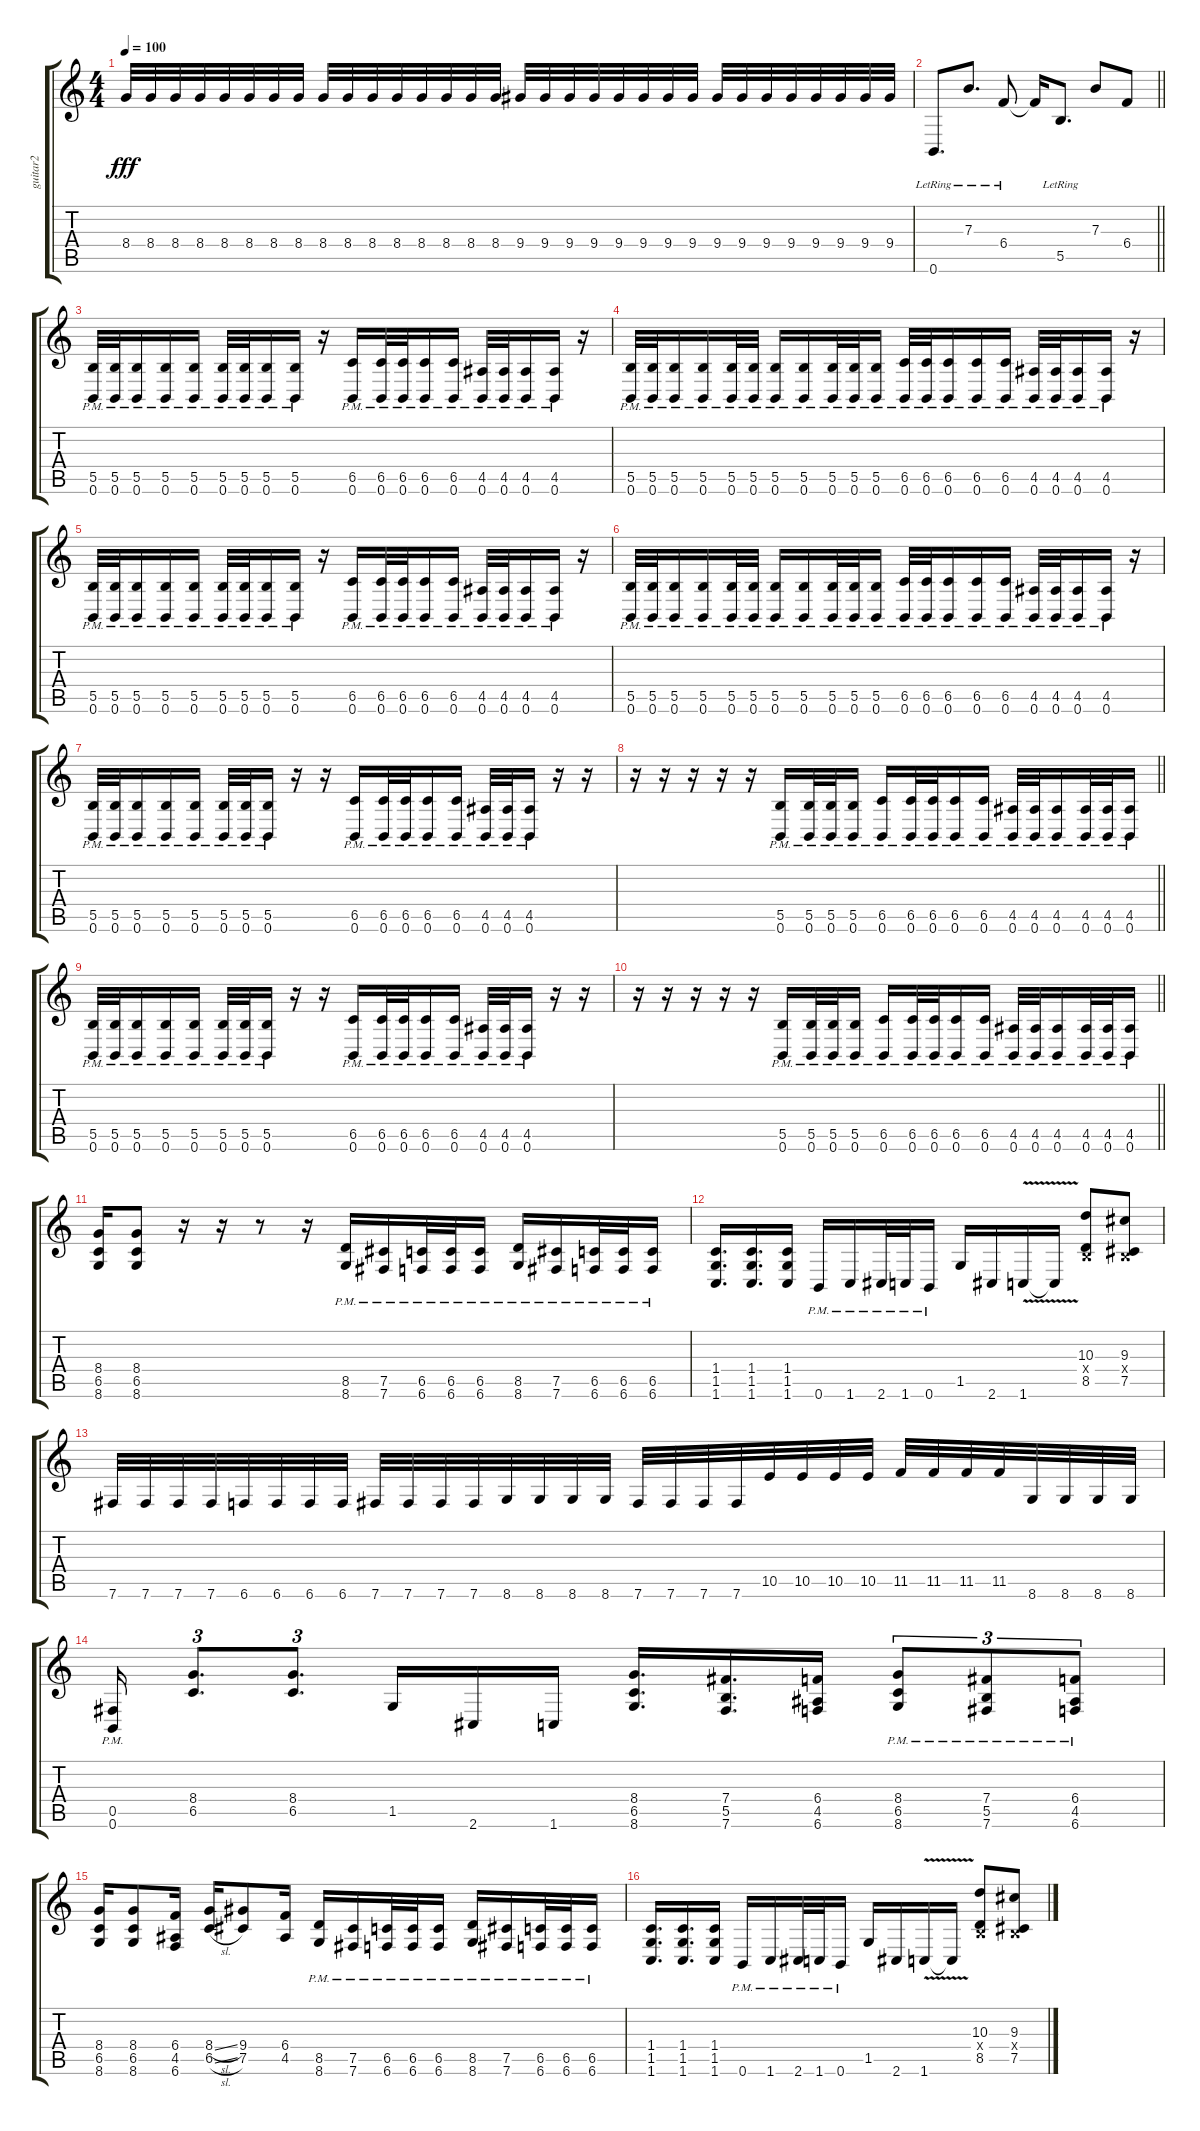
\track ("guitar2" "guitar2") {instrument distortionguitar}
\staff {score tabs}
\tuning (Db4 Ab3 E3 B2 Gb2 B1) {hide}
\ts (4 4)
\tempo 100
\clef g2
\ks c
8.4.32{dy fff} 8.4.32 8.4.32 8.4.32 8.4.32 8.4.32 8.4.32 8.4.32 8.4.32 8.4.32 8.4.32 8.4.32 8.4.32 8.4.32 8.4.32 8.4.32 9.4.32 9.4.32 9.4.32 9.4.32 9.4.32 9.4.32 9.4.32 9.4.32 9.4.32 9.4.32 9.4.32 9.4.32 9.4.32 9.4.32 9.4.32 9.4.32 |
\barLineRight lightlight
0.6{lr}.8{d} 7.3{lr}.8{d} 6.4{lr}.8 6.4{t}.16 5.5{lr}.8{d} 7.3.8 6.4.8 |
\section ("" "")
(5.5{pm} 0.6{pm}).32 (5.5{pm} 0.6{pm}).32 (5.5{pm} 0.6{pm}).16 (5.5{pm} 0.6{pm}).16 (5.5{pm} 0.6{pm}).16 (5.5{pm} 0.6{pm}).32 (5.5{pm} 0.6{pm}).32 (5.5{pm} 0.6{pm}).16 (5.5{pm} 0.6{pm}).16 r.16 (6.5{pm} 0.6{pm}).16 (6.5{pm} 0.6{pm}).32 (6.5{pm} 0.6{pm}).32 (6.5{pm} 0.6{pm}).16 (6.5{pm} 0.6{pm}).16 (4.5{pm} 0.6{pm}).32 (4.5{pm} 0.6{pm}).32 (4.5{pm} 0.6{pm}).16 (4.5{pm} 0.6{pm}).16 r.16 |
(5.5{pm} 0.6{pm}).32 (5.5{pm} 0.6{pm}).32 (5.5{pm} 0.6{pm}).16 (5.5{pm} 0.6{pm}).16 (5.5{pm} 0.6{pm}).32 (5.5{pm} 0.6{pm}).32 (5.5{pm} 0.6{pm}).16 (5.5{pm} 0.6{pm}).16 (5.5{pm} 0.6{pm}).32 (5.5{pm} 0.6{pm}).32 (5.5{pm} 0.6{pm}).16 (6.5{pm} 0.6{pm}).32 (6.5{pm} 0.6{pm}).32 (6.5{pm} 0.6{pm}).16 (6.5{pm} 0.6{pm}).16 (6.5{pm} 0.6{pm}).16 (4.5{pm} 0.6{pm}).32 (4.5{pm} 0.6{pm}).32 (4.5{pm} 0.6{pm}).16 (4.5{pm} 0.6{pm}).16 r.16 |
(5.5{pm} 0.6{pm}).32 (5.5{pm} 0.6{pm}).32 (5.5{pm} 0.6{pm}).16 (5.5{pm} 0.6{pm}).16 (5.5{pm} 0.6{pm}).16 (5.5{pm} 0.6{pm}).32 (5.5{pm} 0.6{pm}).32 (5.5{pm} 0.6{pm}).16 (5.5{pm} 0.6{pm}).16 r.16 (6.5{pm} 0.6{pm}).16 (6.5{pm} 0.6{pm}).32 (6.5{pm} 0.6{pm}).32 (6.5{pm} 0.6{pm}).16 (6.5{pm} 0.6{pm}).16 (4.5{pm} 0.6{pm}).32 (4.5{pm} 0.6{pm}).32 (4.5{pm} 0.6{pm}).16 (4.5{pm} 0.6{pm}).16 r.16 |
(5.5{pm} 0.6{pm}).32 (5.5{pm} 0.6{pm}).32 (5.5{pm} 0.6{pm}).16 (5.5{pm} 0.6{pm}).16 (5.5{pm} 0.6{pm}).32 (5.5{pm} 0.6{pm}).32 (5.5{pm} 0.6{pm}).16 (5.5{pm} 0.6{pm}).16 (5.5{pm} 0.6{pm}).32 (5.5{pm} 0.6{pm}).32 (5.5{pm} 0.6{pm}).16 (6.5{pm} 0.6{pm}).32 (6.5{pm} 0.6{pm}).32 (6.5{pm} 0.6{pm}).16 (6.5{pm} 0.6{pm}).16 (6.5{pm} 0.6{pm}).16 (4.5{pm} 0.6{pm}).32 (4.5{pm} 0.6{pm}).32 (4.5{pm} 0.6{pm}).16 (4.5{pm} 0.6{pm}).16 r.16 |
(5.5{pm} 0.6{pm}).32 (5.5{pm} 0.6{pm}).32 (5.5{pm} 0.6{pm}).16 (5.5{pm} 0.6{pm}).16 (5.5{pm} 0.6{pm}).16 (5.5{pm} 0.6{pm}).32 (5.5{pm} 0.6{pm}).32 (5.5{pm} 0.6{pm}).16 r.16 r.16 (6.5{pm} 0.6{pm}).16 (6.5{pm} 0.6{pm}).32 (6.5{pm} 0.6{pm}).32 (6.5{pm} 0.6{pm}).16 (6.5{pm} 0.6{pm}).16 (4.5{pm} 0.6{pm}).32 (4.5{pm} 0.6{pm}).32 (4.5{pm} 0.6{pm}).16 r.16 r.16 |
\barLineRight lightlight
r.16 r.16 r.16 r.16 r.16 (5.5{pm} 0.6{pm}).16 (5.5{pm} 0.6{pm}).32 (5.5{pm} 0.6{pm}).32 (5.5{pm} 0.6{pm}).16 (6.5{pm} 0.6{pm}).16 (6.5{pm} 0.6{pm}).32 (6.5{pm} 0.6{pm}).32 (6.5{pm} 0.6{pm}).16 (6.5{pm} 0.6{pm}).16 (4.5{pm} 0.6{pm}).32 (4.5{pm} 0.6{pm}).32 (4.5{pm} 0.6{pm}).16 (4.5{pm} 0.6{pm}).32 (4.5{pm} 0.6{pm}).32 (4.5{pm} 0.6{pm}).16 |
(5.5{pm} 0.6{pm}).32 (5.5{pm} 0.6{pm}).32 (5.5{pm} 0.6{pm}).16 (5.5{pm} 0.6{pm}).16 (5.5{pm} 0.6{pm}).16 (5.5{pm} 0.6{pm}).32 (5.5{pm} 0.6{pm}).32 (5.5{pm} 0.6{pm}).16 r.16 r.16 (6.5{pm} 0.6{pm}).16 (6.5{pm} 0.6{pm}).32 (6.5{pm} 0.6{pm}).32 (6.5{pm} 0.6{pm}).16 (6.5{pm} 0.6{pm}).16 (4.5{pm} 0.6{pm}).32 (4.5{pm} 0.6{pm}).32 (4.5{pm} 0.6{pm}).16 r.16 r.16 |
\barLineRight lightlight
r.16 r.16 r.16 r.16 r.16 (5.5{pm} 0.6{pm}).16 (5.5{pm} 0.6{pm}).32 (5.5{pm} 0.6{pm}).32 (5.5{pm} 0.6{pm}).16 (6.5{pm} 0.6{pm}).16 (6.5{pm} 0.6{pm}).32 (6.5{pm} 0.6{pm}).32 (6.5{pm} 0.6{pm}).16 (6.5{pm} 0.6{pm}).16 (4.5{pm} 0.6{pm}).32 (4.5{pm} 0.6{pm}).32 (4.5{pm} 0.6{pm}).16 (4.5{pm} 0.6{pm}).32 (4.5{pm} 0.6{pm}).32 (4.5{pm} 0.6{pm}).16 |
\section ("" "")
(8.4 6.5 8.6).16 (8.4 6.5 8.6).8 r.16 r.16 r.8 r.16 (8.5{pm} 8.6{pm}).16 (7.5{pm} 7.6{pm}).16 (6.5{pm} 6.6{pm}).32 (6.5{pm} 6.6{pm}).32 (6.5{pm} 6.6{pm}).16 (8.5{pm} 8.6{pm}).16 (7.5{pm} 7.6{pm}).16 (6.5{pm} 6.6{pm}).32 (6.5{pm} 6.6{pm}).32 (6.5{pm} 6.6{pm}).16 |
(1.4 1.5 1.6).16{d} (1.4 1.5 1.6).16{d} (1.4 1.5 1.6).16 0.6{pm}.16 1.6{pm}.16 2.6{pm}.32 1.6{pm}.32 0.6{pm}.16 1.5.16 2.6.16 1.6{v}.16 1.6{t}.16 (10.3 0.4{x} 8.5).8 (9.3 0.4{x} 7.5).8 |
7.6.32 7.6.32 7.6.32 7.6.32 6.6.32 6.6.32 6.6.32 6.6.32 7.6.32 7.6.32 7.6.32 7.6.32 8.6.32 8.6.32 8.6.32 8.6.32 7.6.32 7.6.32 7.6.32 7.6.32 10.5.32 10.5.32 10.5.32 10.5.32 11.5.32 11.5.32 11.5.32 11.5.32 8.6.32 8.6.32 8.6.32 8.6.32 |
(0.5{pm} 0.6{pm}).16 (8.4 6.5).8{d tu (3 2)} (8.4 6.5).8{d tu (3 2)} 1.5.16 2.6.16 1.6.16 (8.4 6.5 8.6).16{d} (7.4 5.5 7.6).16{d} (6.4 4.5 6.6).16 (8.4{pm} 6.5{pm} 8.6{pm}).8{tu (3 2)} (7.4{pm} 5.5{pm} 7.6{pm}).8{tu (3 2)} (6.4{pm} 4.5{pm} 6.6{pm}).8{tu (3 2)} |
(8.4 6.5 8.6).16 (8.4 6.5 8.6).8 (6.4 4.5 6.6).16 (8.4{sl} 6.5{sl}).16 (9.4 7.5).8 (6.4 4.5).16 (8.5{pm} 8.6{pm}).16 (7.5{pm} 7.6{pm}).16 (6.5{pm} 6.6{pm}).32 (6.5{pm} 6.6{pm}).32 (6.5{pm} 6.6{pm}).16 (8.5{pm} 8.6{pm}).16 (7.5{pm} 7.6{pm}).16 (6.5{pm} 6.6{pm}).32 (6.5{pm} 6.6{pm}).32 (6.5{pm} 6.6{pm}).16 |
(1.4 1.5 1.6).16{d} (1.4 1.5 1.6).16{d} (1.4 1.5 1.6).16 0.6{pm}.16 1.6{pm}.16 2.6{pm}.32 1.6{pm}.32 0.6{pm}.16 1.5.16 2.6.16 1.6{v}.16 1.6{t}.16 (10.3 0.4{x} 8.5).8 (9.3 0.4{x} 7.5).8
